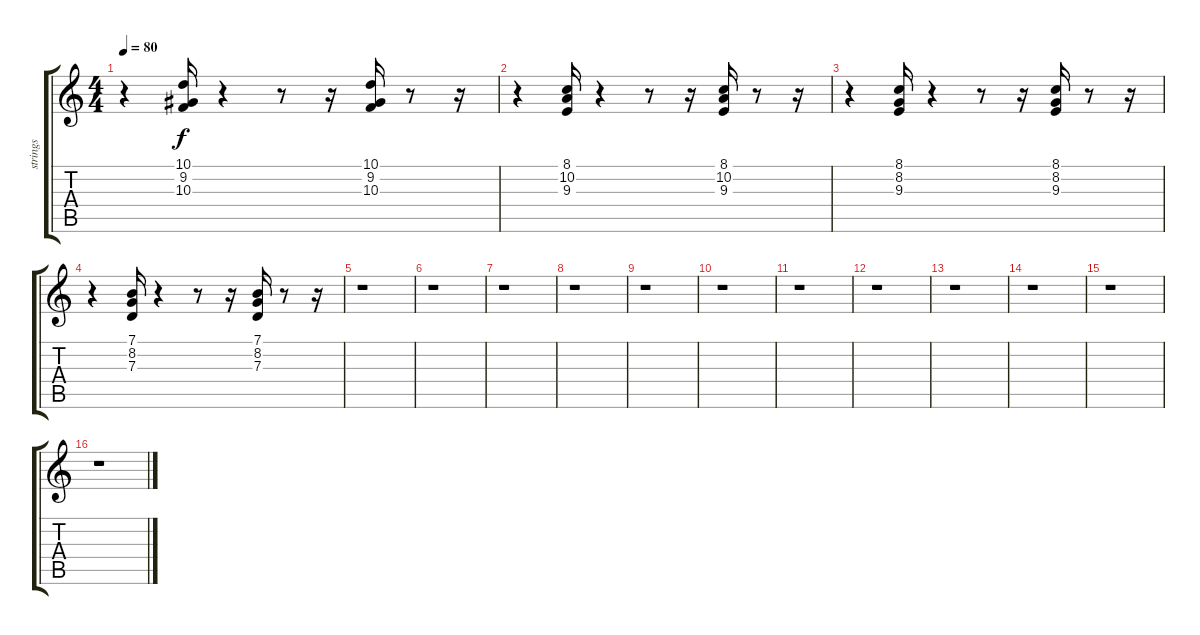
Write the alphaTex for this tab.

\track ("strings" "strings") {instrument pizzicatostrings}
\staff {score tabs}
\tuning (E4 B3 G3 D3 A2 E2) {hide}
\ts (4 4)
\tempo 80
\clef g2
\ks c
r.4{dy f} (10.1 9.2 10.3).16 r.4 r.8 r.16 (10.1 9.2 10.3).16 r.8 r.16 |
r.4 (8.1 10.2 9.3).16 r.4 r.8 r.16 (8.1 10.2 9.3).16 r.8 r.16 |
r.4 (8.1 8.2 9.3).16 r.4 r.8 r.16 (8.1 8.2 9.3).16 r.8 r.16 |
r.4 (7.1 8.2 7.3).16 r.4 r.8 r.16 (7.1 8.2 7.3).16 r.8 r.16 |
r.1 |
r.1 |
r.1 |
r.1 |
r.1 |
r.1 |
r.1 |
r.1 |
r.1 |
r.1 |
r.1 |
r.1
